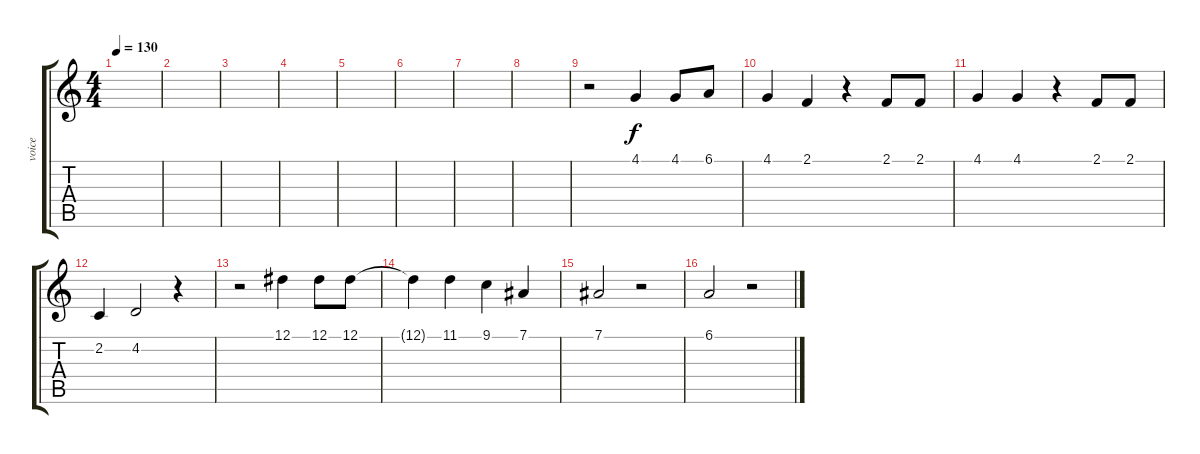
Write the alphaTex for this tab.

\track ("voice" "voice") {instrument piccolo}
\staff {score tabs}
\tuning (Eb4 Bb3 Gb3 Db3 Ab2 Eb2) {hide}
\ts (4 4)
\tempo 130
\clef g2
\ks c
|
|
|
|
|
|
|
|
r.2 4.1.4 4.1.8 6.1.8 |
4.1.4 2.1.4 r.4 2.1.8 2.1.8 |
4.1.4 4.1.4 r.4 2.1.8 2.1.8 |
2.2.4 4.2.2 r.4 |
r.2 12.1.4 12.1.8 12.1.8 |
12.1{t}.4 11.1.4 9.1.4 7.1.4 |
7.1.2 r.2 |
6.1.2 r.2
